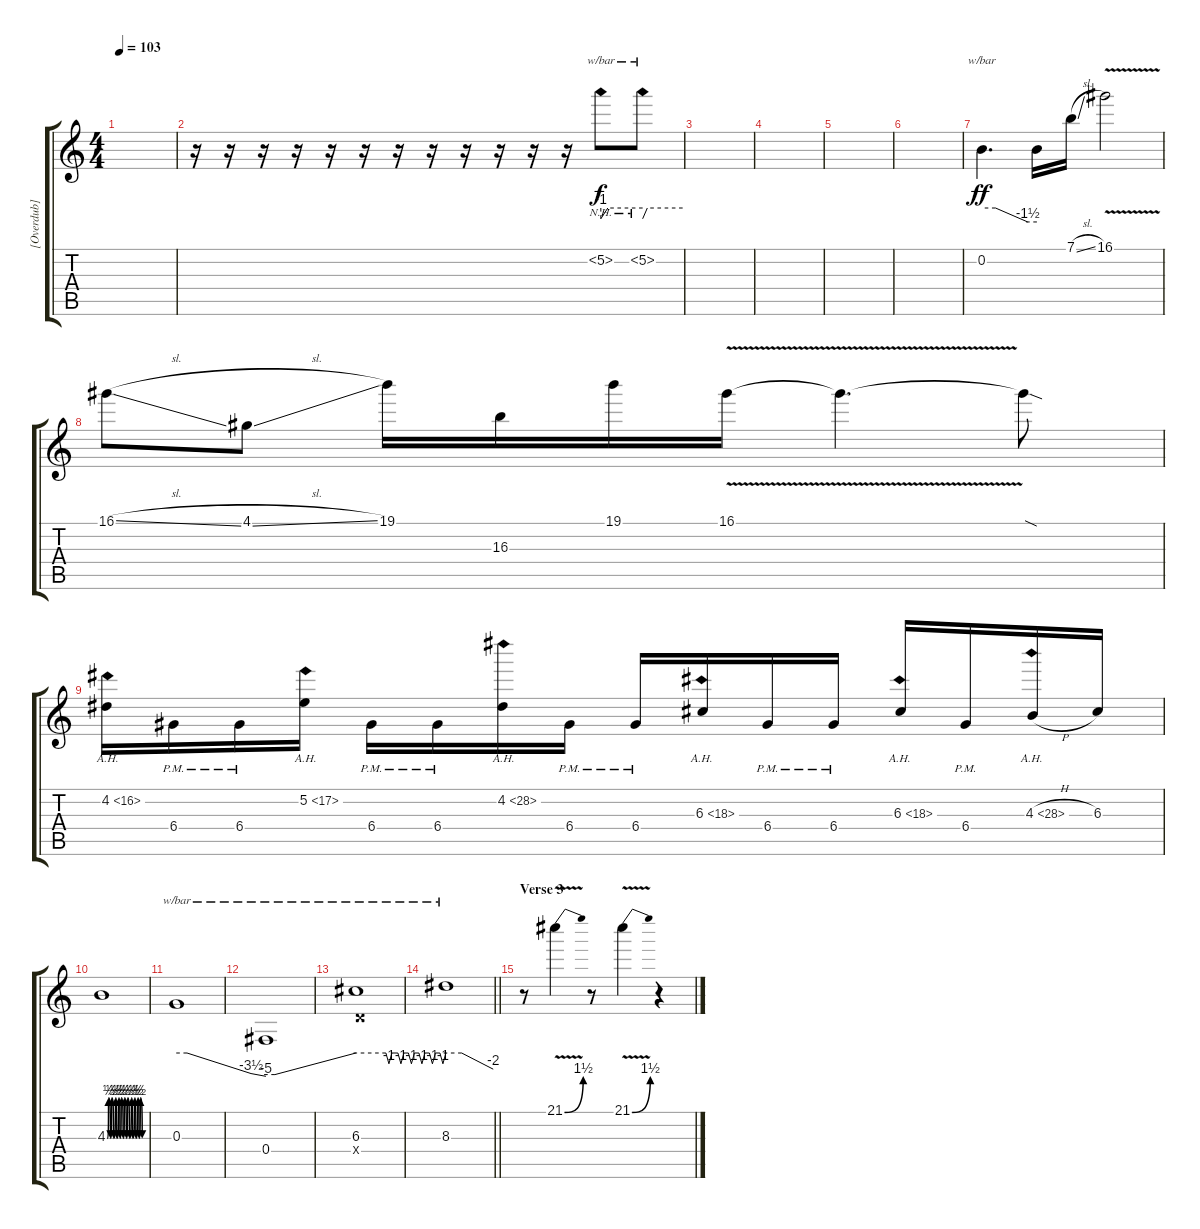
\track ("[Overdub]" "[Overdub]") {instrument distortionguitar}
\staff {score tabs}
\tuning (E4 B3 G3 D3 A2 E2) {hide}
\ts (4 4)
\tempo 103
\clef g2
\ks c
|
r.16 r.16 r.16 r.16 r.16 r.16 r.16 r.16 r.16 r.16 r.16 r.16 5.2{nh}.8{tbe (custom default 0 -4 10 0 60 0) volume 14 instrument distortionguitar} 5.2{nh}.8{tbe (custom default 0 -4 7 0 60 0)} |
|
|
|
|
0.2.4{d tbe (custom default 0 0 15 0 50 -6 60 -6) dy ff volume 15 instrument distortionguitar} 0.2{t}.16 7.1{sl}.16 16.1{v}.2 |
16.1{sl}.8 4.1{sl}.8 19.1.16 16.3.16 19.1.16 16.1{v}.16 16.1{t}.4{d} 16.1{sod t}.8 |
4.2{ah 12}.16 6.4{pm}.16 6.4{pm}.16 5.2{ah 12}.16 6.4{pm}.16 6.4{pm}.16 4.2{ah 24}.16 6.4{pm}.16 6.4{pm}.16 6.3{ah 12}.16 6.4{pm}.16 6.4{pm}.16 6.3{ah 12}.16 6.4{pm}.16 4.3{ah 24 h}.16 6.3.16 |
4.3{be (custom 0 0 2 2 5 0 7 2 10 0 13 2 15 0 18 2 20 0 22 2 25 0 27 2 30 0 32 2 35 0 38 2 40 0 43 2 45 0 48 2 50 0 52 2 55 0 60 0)}.1 |
0.3.1{tbe (custom default 0 0 7 0 50 -14 60 -20)} |
0.4.1{tbe (custom default 0 -16 6 -16 60 0)} |
(6.3 0.4{x}).1{tbe (custom default 0 0 20 0 22 -4 24 0 28 0 30 -4 32 0 35 0 37 -4 39 0 42 0 44 -4 46 0 49 0 51 -4 53 0 56 0 58 -4 60 0)} |
\barLineRight lightlight
8.3.1{tbe (custom default 0 0 20 0 60 -8)} |
\section ("" "Verse 3")
r.8 21.1{be (bend 0 0 60 6) v}.4{volume 7 balance 1} r.8 21.1{be (bend 0 0 60 6) v}.4{volume 1 balance 1} r.4
